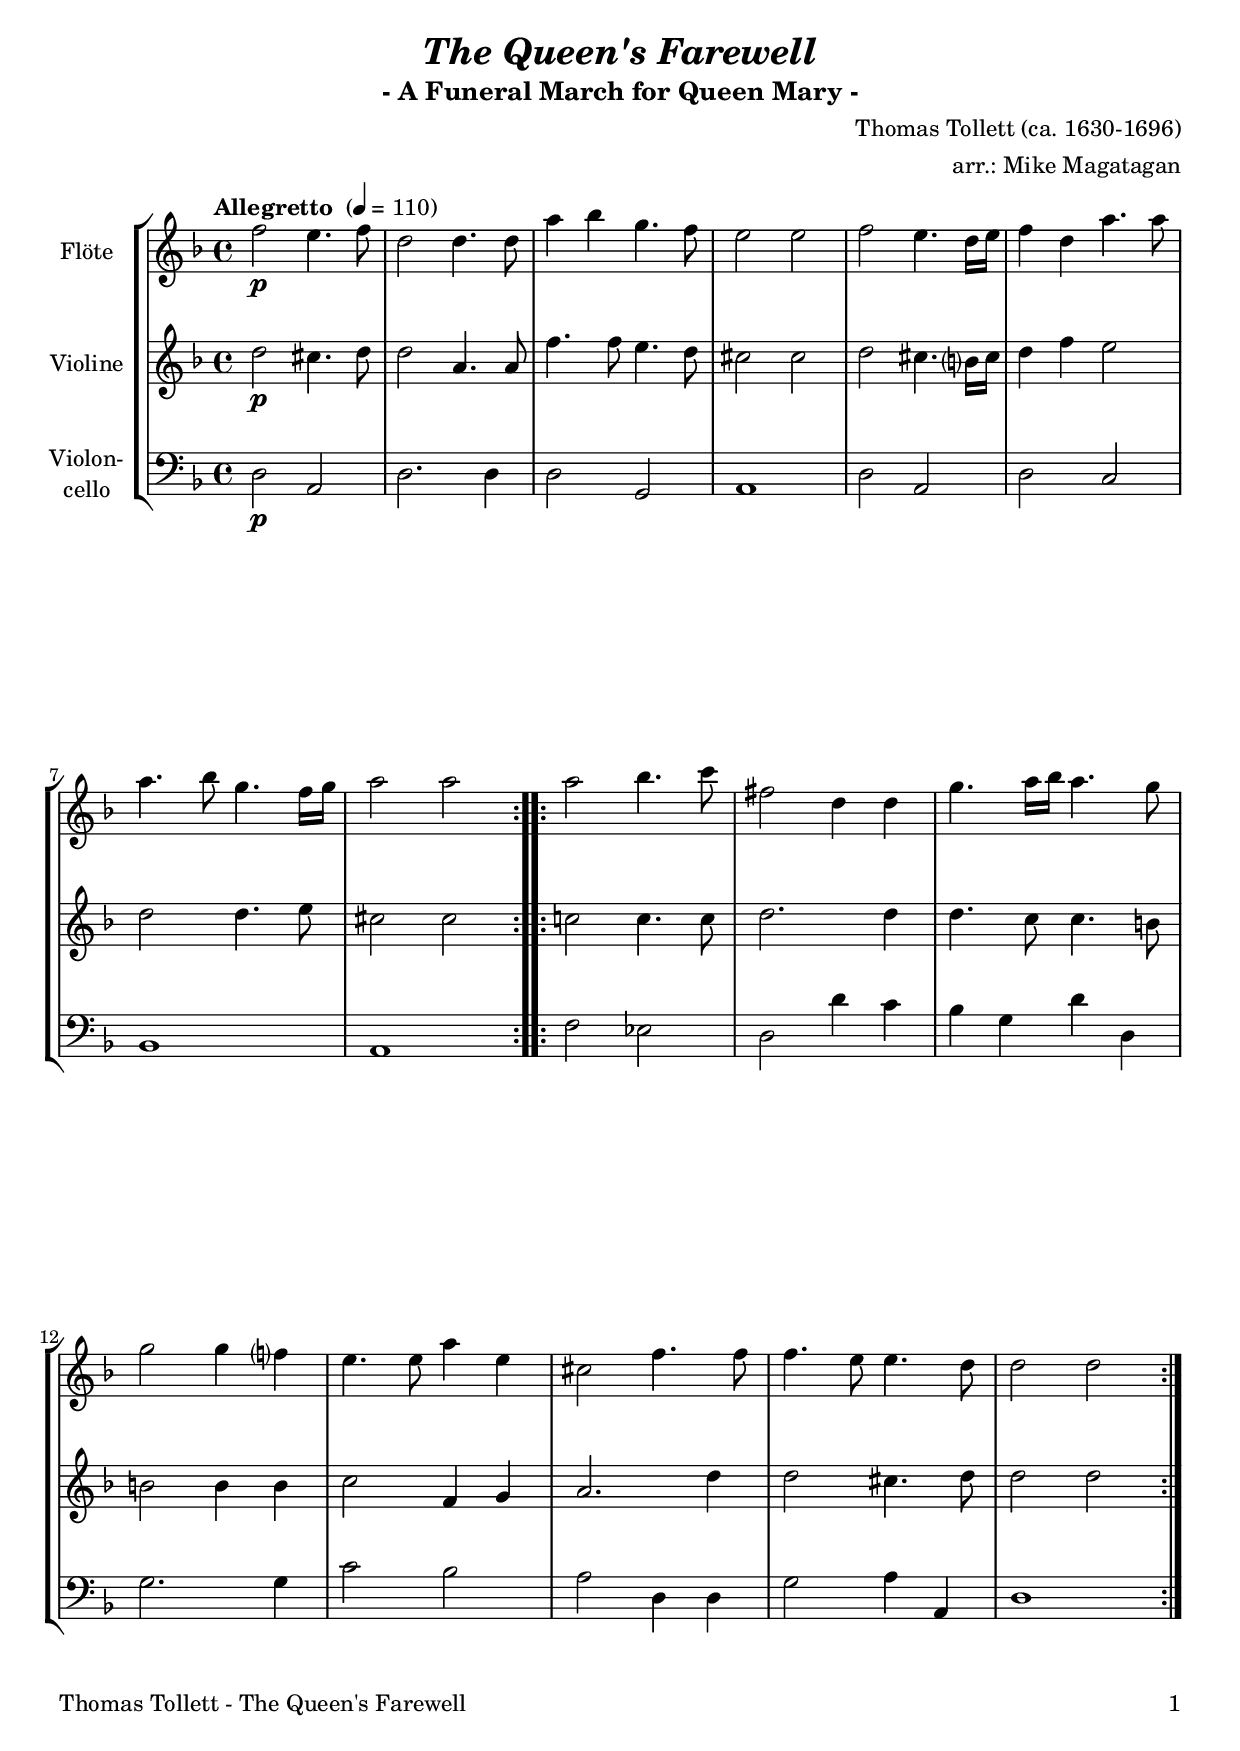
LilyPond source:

\version "2.24.4"
\include "deutsch.ly"

#(set-global-staff-size 20)

\header {
  title     = \markup \bold \italic "The Queen's Farewell"
  subtitle  = "- A Funeral March for Queen Mary -"
  composer  = "Thomas Tollett (ca. 1630-1696)"
  arranger  = "arr.: Mike Magatagan"
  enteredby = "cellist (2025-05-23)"
%  piece     = ""
}

voiceconsts = {
  \key c \minor
  \time 4/4
  \clef "treble"
%  \numericTimeSignature
  \compressEmptyMeasures
  % Set default beaming for all staves
%  \set Timing.beamExceptions = #'()
%  \set Timing.baseMoment     = #(ly:make-moment 1 4)
%  \set Timing.beatStructure  = #'(1 1 1)
  \tempo "Allegretto " 4=110
}

mifl = "flute"
mist = "string ensemble 1"
mivl = "violin"
miba = "cello"
mipz = "pizzicato strings"

va = \relative c'' {
  \voiceconsts

  \repeat volta 2 {
    es2\p d4. es8
    c2 c4. c8
    g'4 as f4. es8
    d2 d
    es d4. c16 d
    es4 c g'4. g8
    g4. as8 f4. es16 f
    g2 g
  }

  \repeat volta 2 {
    g as4. b8
    e,2 c4 c
    f4. g16 as g4. f8
    f2 f4 es?
    d4. d8 g4 d
    h2 es4. es8
    es4. d8 d4. c8
    c2 c
  }
}

vb = \relative c'' {
  \voiceconsts

  \repeat volta 2 {
    c2\p h4. c8
    c2 g4. g8
    es'4. es8 d4. c8
    h2 h
    c h4. a?16 h
    c4 es d2
    c c4. d8
    h2 h
  }

  \repeat volta 2 {
    b! b4. b8
    c2. c4
    c4. b8 b4. a8
    a2 a4 a
    b2 es,4 f
    g2. c4
    c2 h4. c8
    c2 c
  }
}

vc = \relative c {
  \voiceconsts
  \clef "bass"
  
  \repeat volta 2 {
    c2\p g
    c2. c4
    c2 f,
    g1
    c2 g
    c b
    as1
    g
  }

  \repeat volta 2 {
    es'2 des
    c c'4 b
    as f c' c,
    f2. f4
    b2 as
    g c,4 c
    f2 g4 g,
    c1
  }
}


music = \new StaffGroup <<
      \new Staff {
	\set Staff.midiInstrument = \mifl
	\set Staff.instrumentName = \markup \center-column { "Flöte" }
	\transpose c d { \va }
      }

      \new Staff {
	\set Staff.midiInstrument = \mivl
	\set Staff.instrumentName = \markup \center-column { "Violine" }
	\transpose c d { \vb }
      }

      \new Staff {
	\set Staff.midiInstrument = \miba
	\set Staff.instrumentName = \markup \center-column { "Violon-" "cello" }
	\transpose c d { \vc }
      }
>>

\book {
   \paper {
    print-page-number = ##t
    print-first-page-number = ##t
    ragged-last-bottom = ##f
    oddHeaderMarkup = \markup \null
    evenHeaderMarkup = \markup \null
    oddFooterMarkup = \markup {
      \fill-line {
        \if \should-print-page-number
        "Thomas Tollett - The Queen's Farewell" \fromproperty #'page:page-number-string
      }
    }
    evenFooterMarkup = \oddFooterMarkup
  } \score {
    \music
    \layout {}
  }

  \score {
    \unfoldRepeats \music

    \midi {
      \context {
        \Score
      }
    }
  }
}